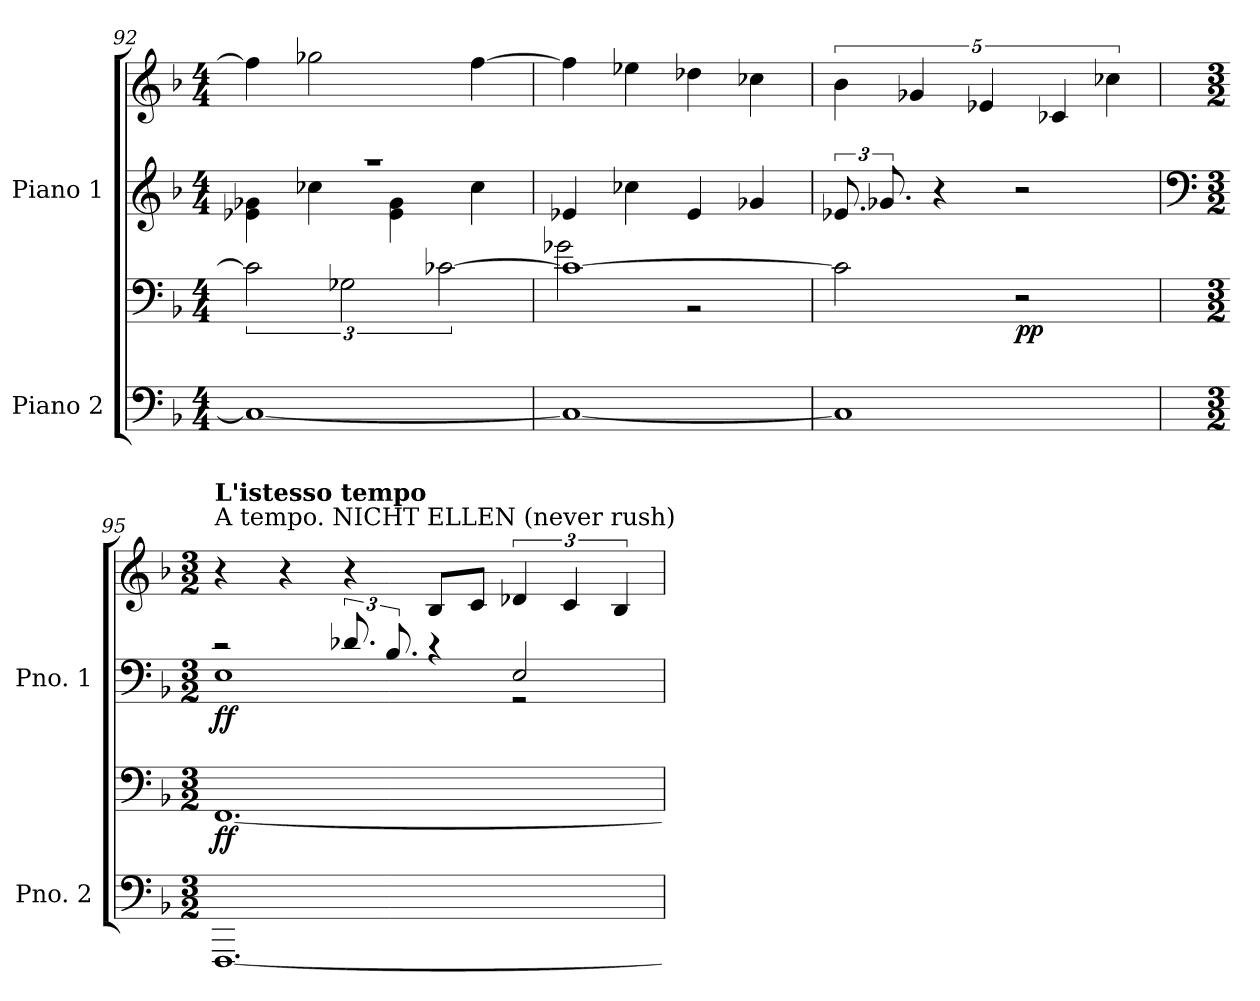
**kern	**kern	**dynam	**kern	**kern	**dynam
*part2	*part2	*part2	*part1	*part1	*part1
*staff4	*staff3	*staff3/4	*staff2	*staff1	*staff1/2
*I"Piano 2	*	*	*I"Piano 1	*	*
*I'Pno. 2	*	*	*I'Pno. 1	*	*
*clefF4	*clefF4	*	*clefG2	*clefG2	*
*k[b-]	*k[b-]	*	*k[b-]	*k[b-]	*
*M4/4	*M4/4	*	*M4/4	*M4/4	*
=92	=92	=92	=92	=92	=92
*	*	*	*^	*	*
1C-_	3c-\]	.	1r	4e-X\ 4g-X\	4ff\]	.
.	.	.	.	4cc-X\	2gg-X\	.
.	3G-X\	.	.	.	.	.
.	.	.	.	4e-\ 4g-\	.	.
.	[3c-X\	.	.	.	.	.
.	.	.	.	4cc-\	[4ff\	.
*	*	*	*v	*v	*	*
!!LO:LB:g=z
=93	=93	=93	=93	=93	=93
*	*^	*	*	*	*
1C-_	1c-_	2g-X\	.	4e-X/	4ff\]	.
.	.	.	.	4cc-X\	4ee-X\	.
.	.	2r	.	4e-/	4dd-X\	.
.	.	.	.	4g-X/	4cc-X\	.
*	*v	*v	*	*	*	*
=94	=94	=94	=94	=94	=94
1C-]	2c-\]	.	12.e-X/	5b-\	.
.	.	.	12.g-X/	.	.
.	.	.	.	5g-X/	.
.	.	.	4r	.	.
.	.	.	.	5e-X/	.
!	!	!LO:DY:b	!	!	!
!	!	!LO:DY:n=1:b	!	!	!
.	2r	p p	2r	.	.
.	.	.	.	5c-X/	.
.	.	.	.	5cc-X\	.
=95	=95	=95	=95	=95	=95
!!LO:REH:place=s1:a:B:fs=14:t=8
*	*	*	*clefF4	*	*
*M3/2	*M3/2	*	*M3/2	*M3/2	*
*	*	*	*	*MM102	*
*	*	*	*^	*	*
!	!	!	!	!	!LO:TX:a:t=A tempo. NICHT ELLEN (never rush)	!
!	!	!	!	!	!LO:TX:a:B:t=L'istesso tempo	!
!	!	!LO:DY:b	!	!	!	!LO:DY:b=2
[1.FFF	[1.FF	ff	2r	1E	4r	ff
.	.	.	.	.	4r	.
.	.	.	12.d-X/	.	4r	.
.	.	.	12.B-/	.	.	.
.	.	.	4r	.	8B-/L	.
.	.	.	.	.	8c/J	.
.	.	.	2E/	2r	6d-X/	.
.	.	.	.	.	6c/	.
.	.	.	.	.	6B-/	.
*	*	*	*v	*v	*	*
=	=	=	=	=	=
*-	*-	*-	*-	*-	*-
